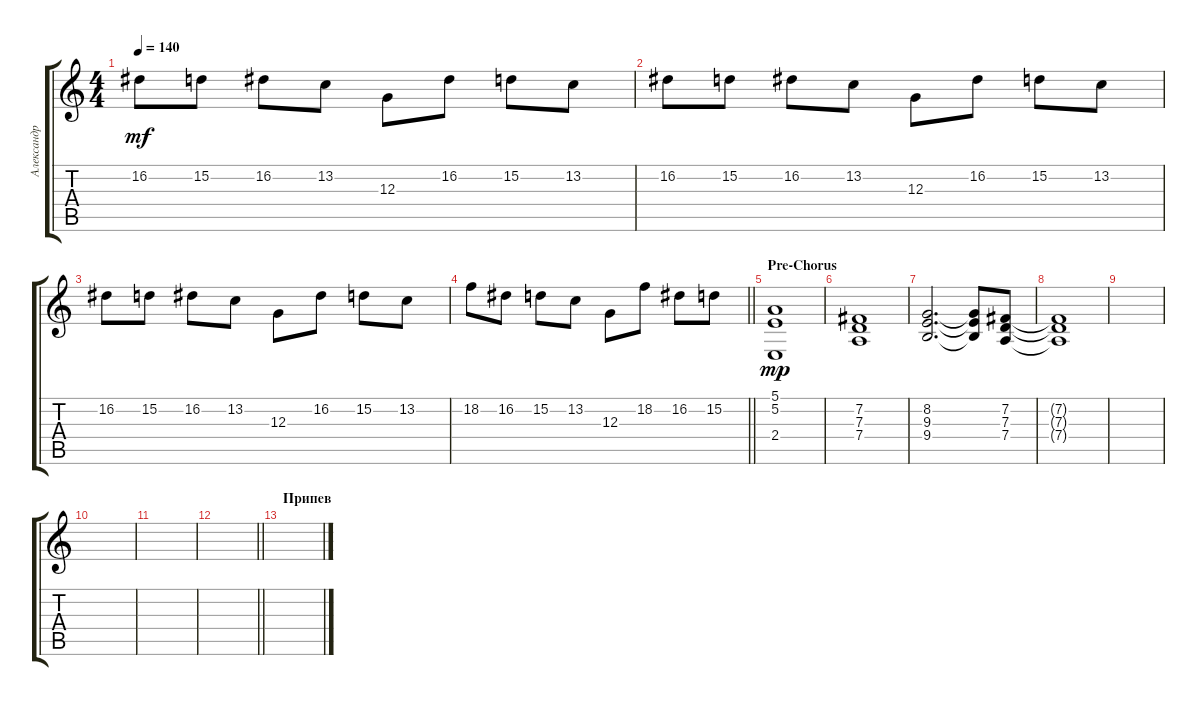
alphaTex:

\track ("Александр \"Wish\" Андрюхин" "Александр ") {instrument lead3calliope}
\staff {score tabs}
\tuning (E4 B3 G3 D3 A2 E2) {hide}
\ts (4 4)
\tempo 140
\clef g2
\ks c
16.2.8{dy mf} 15.2.8 16.2.8 13.2.8 12.3.8 16.2.8 15.2.8 13.2.8 |
16.2.8 15.2.8 16.2.8 13.2.8 12.3.8 16.2.8 15.2.8 13.2.8 |
16.2.8 15.2.8 16.2.8 13.2.8 12.3.8 16.2.8 15.2.8 13.2.8 |
\barLineRight lightlight
18.2.8 16.2.8 15.2.8 13.2.8 12.3.8 18.2.8 16.2.8 15.2.8 |
\section ("" "Pre-Chorus")
(5.1 5.2 2.4).1{dy mp instrument stringensemble1} |
(7.2 7.3 7.4).1 |
(8.2 9.3 9.4).2{d} (8.2{t} 9.3{t} 9.4{t}).8 (7.2 7.3 7.4).8 |
(7.2{t} 7.3{t} 7.4{t}).1 |
|
|
|
\barLineRight lightlight
|
\section ("" "Припев")
